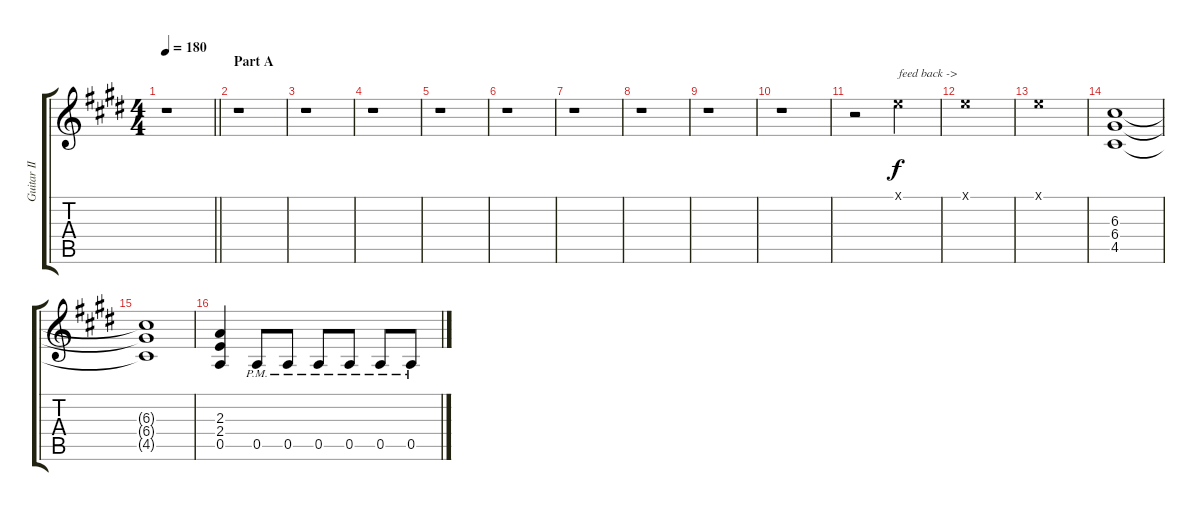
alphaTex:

\track ("Guitar II (Daita)" "Guitar II ") {instrument distortionguitar}
\staff {score tabs}
\tuning (E4 B3 G3 D3 A2 E2) {hide}
\ts (4 4)
\tempo 180
\clef g2
\barLineRight lightlight
\ks e
r.1{dy f instrument distortionguitar} |
\section ("" "Part A")
r.1 |
r.1 |
r.1 |
r.1 |
r.1 |
r.1 |
r.1 |
r.1 |
r.1 |
r.2 0.1{x}.2{txt "feed back ->"} |
0.1{x}.1 |
0.1{x}.1 |
(6.3 6.4 4.5).1 |
(6.3{t} 6.4{t} 4.5{t}).1 |
(2.3 2.4 0.5).4 0.5{pm}.8 0.5{pm}.8 0.5{pm}.8 0.5{pm}.8 0.5{pm}.8 0.5{pm}.8
